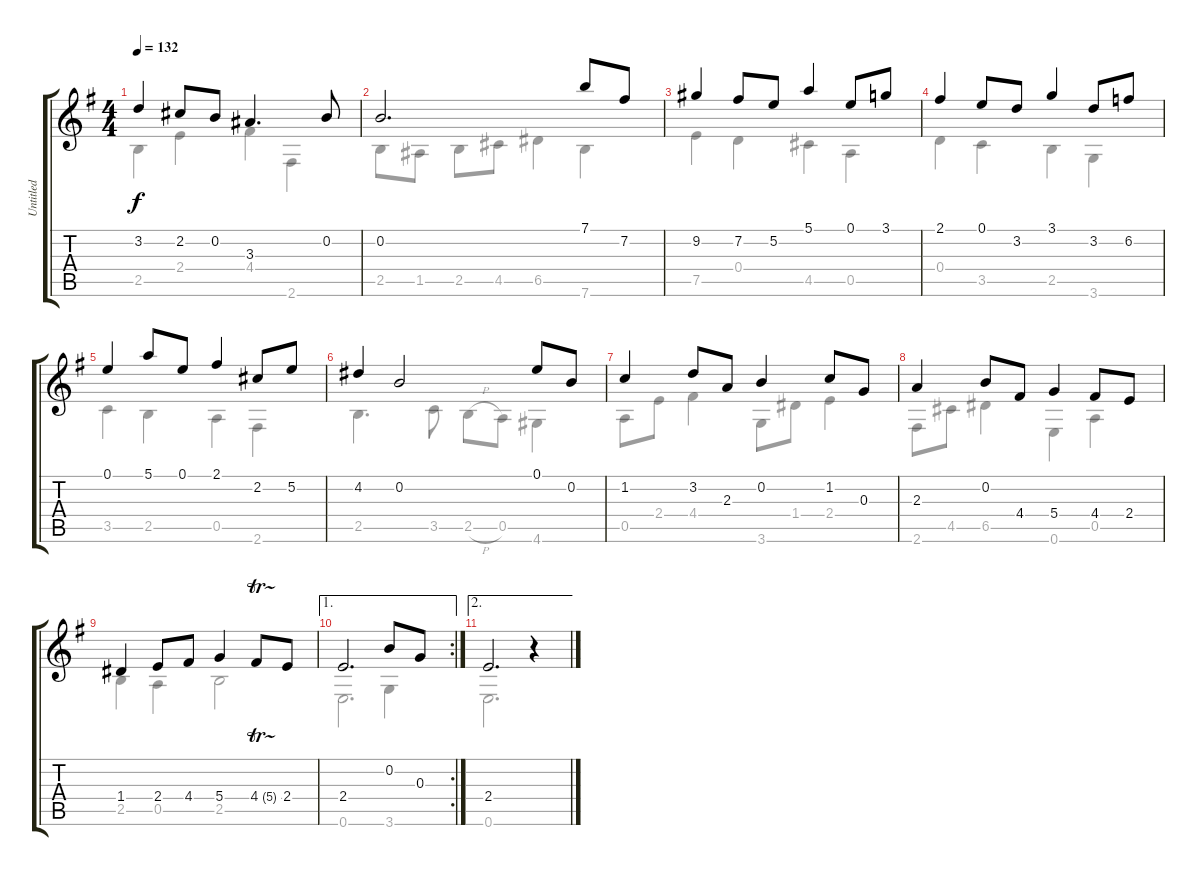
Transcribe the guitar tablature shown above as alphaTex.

\track ("Untitled" "Untitled") {instrument acousticguitarnylon}
\staff {score tabs}
\tuning (E4 B3 G3 D3 A2 E2) {hide}
\voice
\ts (4 4)
\tempo 132
\clef g2
\ks g
3.2.4{dy f} 2.2.8 0.2.8 3.3.4{d} 0.2.8 |
0.2.2{d} 7.1.8 7.2.8 |
9.2.4 7.2.8 5.2.8 5.1.4 0.1.8 3.1.8 |
2.1.4 0.1.8 3.2.8 3.1.4 3.2.8 6.2.8 |
0.1.4 5.1.8 0.1.8 2.1.4 2.2.8 5.2.8 |
4.2.4 0.2.2 0.1.8 0.2.8 |
1.2.4 3.2.8 2.3.8 0.2.4 1.2.8 0.3.8 |
2.3.4 0.2.8 4.4.8 5.4.4 4.4.8 2.4.8 |
1.4.4 2.4.8 4.4.8 5.4.4 4.4{tr (5 32)}.8 2.4.8 |
\ae 1
\rc 2
2.4.2{d} 0.2.8 0.3.8 |
\ae 2
2.4.2{d} r.4
\voice
\clef g2
\ottava regular
\simile none
\ks g
2.5.4{dy f} 2.4.4 4.4.4 2.6.4 |
2.5.8 1.5.8 2.5.8 4.5.8 6.5.4 7.6.4 |
7.5.4 0.4.4 4.5.4 0.5.4 |
0.4.4 3.5.4 2.5.4 3.6.4 |
3.5.4 2.5.4 0.5.4 2.6.4 |
2.5.4{d} 3.5.8 2.5{h}.8 0.5.8 4.6.4 |
0.5.8 2.4.8 4.4.4 3.6.8 1.4.8 2.4.4 |
2.6.8 4.5.8 6.5.4 0.6.4 0.5.4 |
2.5.4 0.5.4 2.5.2 |
0.6.2{d} 3.6.4 |
0.6.2{d} r.4
